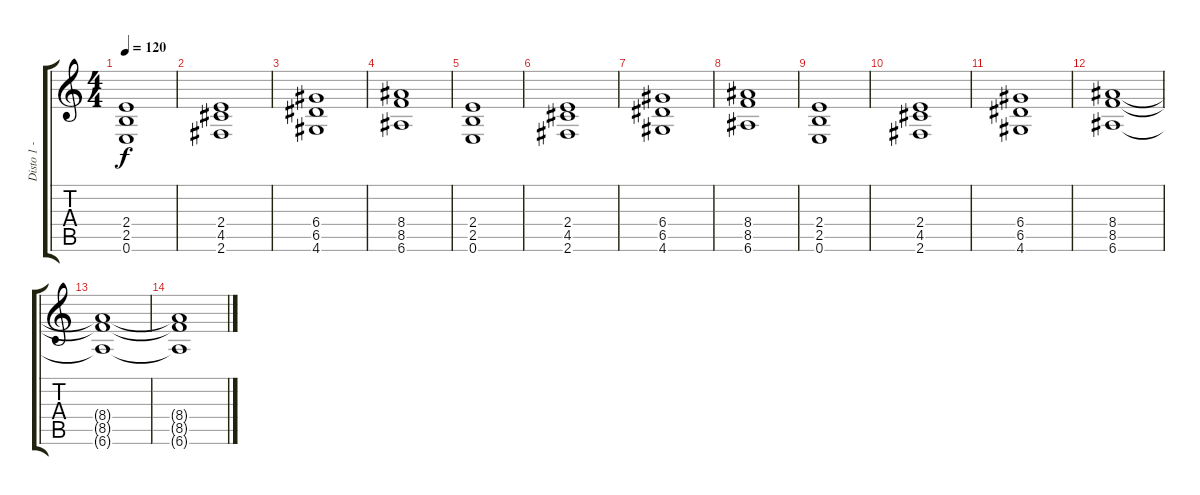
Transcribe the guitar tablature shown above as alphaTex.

\track ("Disto 1 - Background (Call_Us Junior)" "Disto 1 - ") {instrument distortionguitar}
\staff {score tabs}
\tuning (E4 B3 G3 D3 A2 E2) {hide}
\ts (4 4)
\tempo 120
\clef g2
\ks c
(2.4 2.5 0.6).1{dy f} |
(2.4 4.5 2.6).1 |
(6.4 6.5 4.6).1 |
(8.4 8.5 6.6).1 |
(2.4 2.5 0.6).1 |
(2.4 4.5 2.6).1 |
(6.4 6.5 4.6).1 |
(8.4 8.5 6.6).1 |
(2.4 2.5 0.6).1 |
(2.4 4.5 2.6).1 |
(6.4 6.5 4.6).1{volume 16} |
(8.4 8.5 6.6).1{volume 0} |
(8.4{t} 8.5{t} 6.6{t}).1 |
(8.4{t} 8.5{t} 6.6{t}).1
